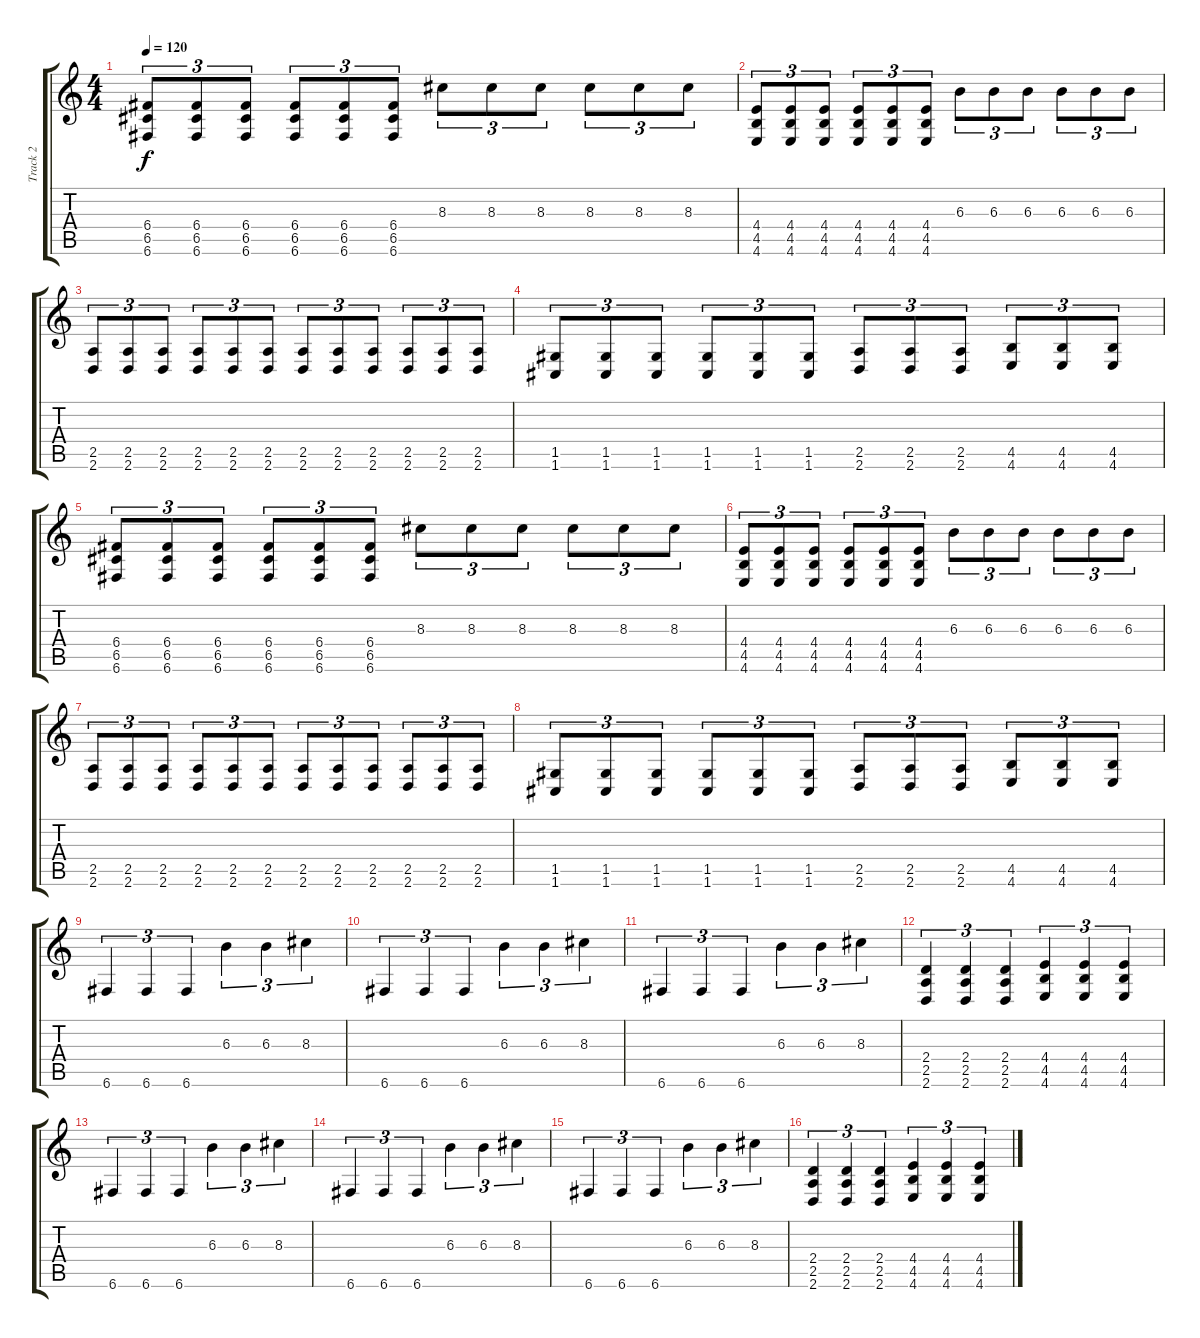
\track ("Track 2" "Track 2") {instrument overdrivenguitar}
\staff {score tabs}
\tuning (D4 A3 F3 C3 G2 C2) {hide}
\ts (4 4)
\tempo 120
\clef g2
\ks c
(6.4 6.5 6.6).8{tu (3 2) dy f} (6.4 6.5 6.6).8{tu (3 2)} (6.4 6.5 6.6).8{tu (3 2)} (6.4 6.5 6.6).8{tu (3 2)} (6.4 6.5 6.6).8{tu (3 2)} (6.4 6.5 6.6).8{tu (3 2)} 8.3.8{tu (3 2)} 8.3.8{tu (3 2)} 8.3.8{tu (3 2)} 8.3.8{tu (3 2)} 8.3.8{tu (3 2)} 8.3.8{tu (3 2)} |
(4.4 4.5 4.6).8{tu (3 2)} (4.4 4.5 4.6).8{tu (3 2)} (4.4 4.5 4.6).8{tu (3 2)} (4.4 4.5 4.6).8{tu (3 2)} (4.4 4.5 4.6).8{tu (3 2)} (4.4 4.5 4.6).8{tu (3 2)} 6.3.8{tu (3 2)} 6.3.8{tu (3 2)} 6.3.8{tu (3 2)} 6.3.8{tu (3 2)} 6.3.8{tu (3 2)} 6.3.8{tu (3 2)} |
(2.5 2.6).8{tu (3 2)} (2.5 2.6).8{tu (3 2)} (2.5 2.6).8{tu (3 2)} (2.5 2.6).8{tu (3 2)} (2.5 2.6).8{tu (3 2)} (2.5 2.6).8{tu (3 2)} (2.5 2.6).8{tu (3 2)} (2.5 2.6).8{tu (3 2)} (2.5 2.6).8{tu (3 2)} (2.5 2.6).8{tu (3 2)} (2.5 2.6).8{tu (3 2)} (2.5 2.6).8{tu (3 2)} |
(1.5 1.6).8{tu (3 2)} (1.5 1.6).8{tu (3 2)} (1.5 1.6).8{tu (3 2)} (1.5 1.6).8{tu (3 2)} (1.5 1.6).8{tu (3 2)} (1.5 1.6).8{tu (3 2)} (2.5 2.6).8{tu (3 2)} (2.5 2.6).8{tu (3 2)} (2.5 2.6).8{tu (3 2)} (4.5 4.6).8{tu (3 2)} (4.5 4.6).8{tu (3 2)} (4.5 4.6).8{tu (3 2)} |
(6.4 6.5 6.6).8{tu (3 2)} (6.4 6.5 6.6).8{tu (3 2)} (6.4 6.5 6.6).8{tu (3 2)} (6.4 6.5 6.6).8{tu (3 2)} (6.4 6.5 6.6).8{tu (3 2)} (6.4 6.5 6.6).8{tu (3 2)} 8.3.8{tu (3 2)} 8.3.8{tu (3 2)} 8.3.8{tu (3 2)} 8.3.8{tu (3 2)} 8.3.8{tu (3 2)} 8.3.8{tu (3 2)} |
(4.4 4.5 4.6).8{tu (3 2)} (4.4 4.5 4.6).8{tu (3 2)} (4.4 4.5 4.6).8{tu (3 2)} (4.4 4.5 4.6).8{tu (3 2)} (4.4 4.5 4.6).8{tu (3 2)} (4.4 4.5 4.6).8{tu (3 2)} 6.3.8{tu (3 2)} 6.3.8{tu (3 2)} 6.3.8{tu (3 2)} 6.3.8{tu (3 2)} 6.3.8{tu (3 2)} 6.3.8{tu (3 2)} |
(2.5 2.6).8{tu (3 2)} (2.5 2.6).8{tu (3 2)} (2.5 2.6).8{tu (3 2)} (2.5 2.6).8{tu (3 2)} (2.5 2.6).8{tu (3 2)} (2.5 2.6).8{tu (3 2)} (2.5 2.6).8{tu (3 2)} (2.5 2.6).8{tu (3 2)} (2.5 2.6).8{tu (3 2)} (2.5 2.6).8{tu (3 2)} (2.5 2.6).8{tu (3 2)} (2.5 2.6).8{tu (3 2)} |
(1.5 1.6).8{tu (3 2)} (1.5 1.6).8{tu (3 2)} (1.5 1.6).8{tu (3 2)} (1.5 1.6).8{tu (3 2)} (1.5 1.6).8{tu (3 2)} (1.5 1.6).8{tu (3 2)} (2.5 2.6).8{tu (3 2)} (2.5 2.6).8{tu (3 2)} (2.5 2.6).8{tu (3 2)} (4.5 4.6).8{tu (3 2)} (4.5 4.6).8{tu (3 2)} (4.5 4.6).8{tu (3 2)} |
6.6.4{tu (3 2)} 6.6.4{tu (3 2)} 6.6.4{tu (3 2)} 6.3.4{tu (3 2)} 6.3.4{tu (3 2)} 8.3.4{tu (3 2)} |
6.6.4{tu (3 2)} 6.6.4{tu (3 2)} 6.6.4{tu (3 2)} 6.3.4{tu (3 2)} 6.3.4{tu (3 2)} 8.3.4{tu (3 2)} |
6.6.4{tu (3 2)} 6.6.4{tu (3 2)} 6.6.4{tu (3 2)} 6.3.4{tu (3 2)} 6.3.4{tu (3 2)} 8.3.4{tu (3 2)} |
(2.4 2.5 2.6).4{tu (3 2)} (2.4 2.5 2.6).4{tu (3 2)} (2.4 2.5 2.6).4{tu (3 2)} (4.4 4.5 4.6).4{tu (3 2)} (4.4 4.5 4.6).4{tu (3 2)} (4.4 4.5 4.6).4{tu (3 2)} |
6.6.4{tu (3 2)} 6.6.4{tu (3 2)} 6.6.4{tu (3 2)} 6.3.4{tu (3 2)} 6.3.4{tu (3 2)} 8.3.4{tu (3 2)} |
6.6.4{tu (3 2)} 6.6.4{tu (3 2)} 6.6.4{tu (3 2)} 6.3.4{tu (3 2)} 6.3.4{tu (3 2)} 8.3.4{tu (3 2)} |
6.6.4{tu (3 2)} 6.6.4{tu (3 2)} 6.6.4{tu (3 2)} 6.3.4{tu (3 2)} 6.3.4{tu (3 2)} 8.3.4{tu (3 2)} |
(2.4 2.5 2.6).4{tu (3 2)} (2.4 2.5 2.6).4{tu (3 2)} (2.4 2.5 2.6).4{tu (3 2)} (4.4 4.5 4.6).4{tu (3 2)} (4.4 4.5 4.6).4{tu (3 2)} (4.4 4.5 4.6).4{tu (3 2)}
